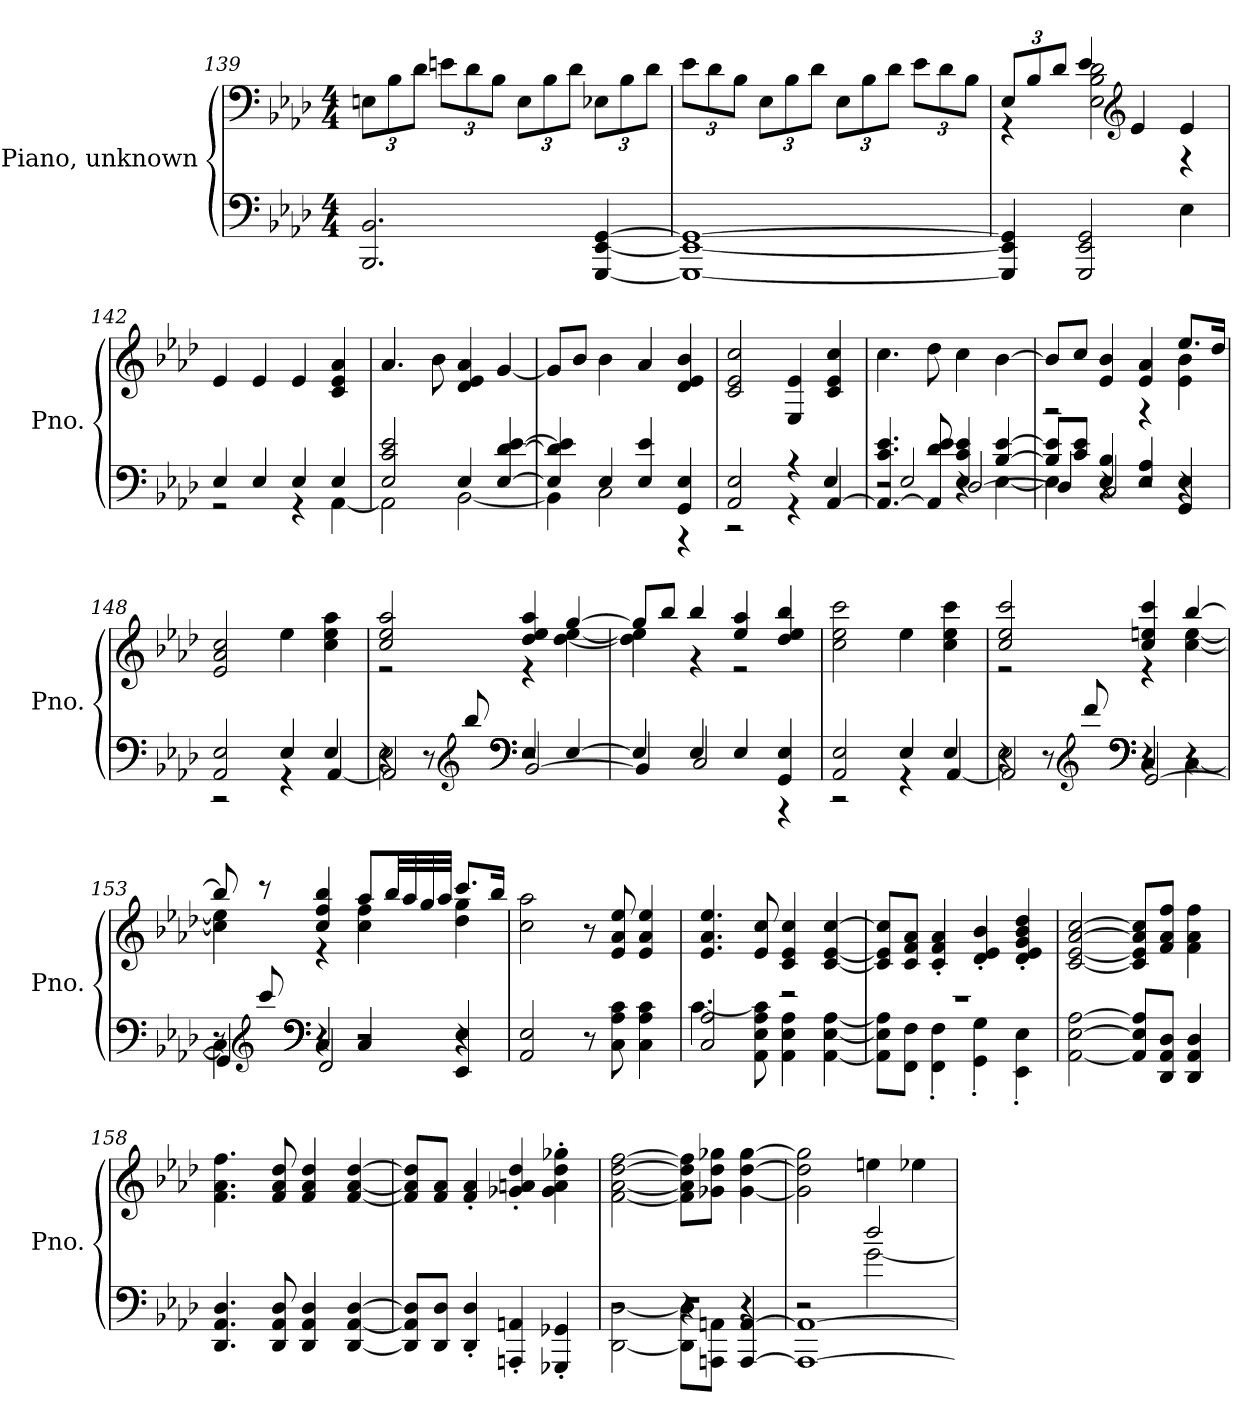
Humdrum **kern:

**kern	**kern
*part1	*part1
*staff2	*staff1
*I"Piano, unknown	*
*I'Pno.	*
*clefF4	*clefF4
*k[b-e-a-d-]	*k[b-e-a-d-]
*M4/4	*M4/4
*	*Xbrackettup
=139	=139
2.BBB-/ 2.BB-/	12En\L
.	12B-\
.	12d-\J
.	12en\L
.	12d-\
.	12B-\J
.	12E\L
.	12B-\
.	12d-\J
[4GGG/ [4EE-/ [4GG/	12E-X\L
.	12B-\
.	12d-\J
=140	=140
1GGG_ 1EE-_ 1GG_	12e-\L
.	12d-\
.	12B-\J
.	12E-\L
.	12B-\
.	12d-\J
.	12E-\L
.	12B-\
.	12d-\J
.	12e-\L
.	12d-\
.	12B-\J
!!LO:LB:g=z
=141	=141
*	*^
4GGG/] 4EE-/] 4GG/]	12E-/L	4r
.	12B-/	.
.	12d-/J	.
2GGG/ 2EE-/ 2GG/	4e-/	2E-\ 2B-\ 2d-\
*	*clefG2	*
.	4e-/	.
4E-\	4e-/	4r
*	*v	*v
=142	=142
*^	*
4E-/	2r	4e-/
4E-/	.	4e-/
4E-/	4r	4e-/
4E-/	[4AA-\	4c/ 4e-/ 4a-/
=143	=143	=143
2E-/ 2c/ 2e-/	2AA-\]	4.a-/
.	.	8b-\
4E-/	[2BB-\	4d-/ 4e-/ 4a-/
[4E-/ [4d-/ [4e-/	.	[4g/
=144	=144	=144
4E-/] 4d-/] 4e-/]	4BB-\]	8g/L]
.	.	8b-/J
4E-/	2C\	4b-\
4E-/ 4e-/	.	4a-/
4GG/ 4E-/	4r	4d-/ 4e-/ 4b-/
=145	=145	=145
2AA-/ 2E-/	2r	2c/ 2e-/ 2cc/
4r	4r	4E-/ 4e-/
[4AA-/	4E-/	4c/ 4e-/ 4cc/
=146	=146	=146
*	*^	*
4.AA-/_ 4.c/ 4.e-/	2r	2E-/	4.cc\
8AA-/] 8d-/ 8e-/	.	.	8dd-\
4E-/ 4c/ 4e-/	4r	[2D-/	4cc\
[4B-/ [4e-/	[4E-\	.	[4b-\
!!LO:PB:g=z
=147	=147	=147	=147
*	*	*	*^
8B-/] 8e-/]L	4E-\]	4D-/]	8b-/L]	2r
8c/ 8e-/J	.	.	8cc/J	.
4E-/ 4B-/	4r	2C/	4e-/ 4b-/	.
4E-/ 4A-/	2r	.	4e-/ 4a-/	4r
4GG/ 4E-/	.	4r	8.ee-/L	4e-\ 4b-\
.	.	.	16dd-/Jk	.
*	*v	*v	*	*
*	*	*v	*v
=148	=148	=148
2AA-/ 2E-/	2r	2e-/ 2a-/ 2cc/
4E-/	4r	4ee-\
4E-/	[4AA-/	4cc\ 4ee-\ 4aa-\
=149	=149	=149
*	*^	*^
4r	2E-\	2AA-/]	2cc/ 2ee-/ 2aa-/	2r
8r	.	.	.	.
*clefG2	*	*	*	*
8bb-/	.	.	.	.
*clefF4	*	*	*	*
4E-/	2r	[2BB-/	4dd-/ 4ee-/ 4aa-/	4r
[4E-/	.	.	[4gg/	[4dd-\ [4ee-\
*	*v	*v	*	*
=150	=150	=150	=150
4E-/]	4BB-/]	8gg/L]	4dd-\] 4ee-\]
.	.	8bb-/J	.
4E-/	2C/	4bb-/	4r
4E-/	.	4ee-/ 4aa-/	2r
4GG/ 4E-/	4r	4dd-/ 4ee-/ 4bb-/	.
*	*	*v	*v
=151	=151	=151
2AA-/ 2E-/	2r	2cc\ 2ee-\ 2ccc\
4E-/	4r	4ee-\
4E-/	[4AA-/	4cc\ 4ee-\ 4ccc\
!!LO:LB:g=z
=152	=152	=152
*	*^	*^
4r	2E-\	2AA-/]	2cc/ 2ee-/ 2ccc/	2r
8r	.	.	.	.
*clefG2	*	*	*	*
8ddd-/	.	.	.	.
*clefF4	*	*	*	*
4C/	4r	[2GG/	4cc/ 4een/ 4ccc/	4r
4r	[4C\	.	[4bb-/	[4cc\ [4ee\
=153	=153	=153	=153	=153
8r	4C\]	4GG/]	8bb-/]	4cc\] 4ee\]
*clefG2	*	*	*	*
8ccc/	.	.	8r	.
*clefF4	*	*	*	*
4C/	4r	2FF/	4cc/ 4ff/ 4bb-/	4r
4C/	2r	.	8aa-/L	4cc\ 4ff\
.	.	.	32bb-/LL	.
.	.	.	32aa-/	.
.	.	.	32gg/	.
.	.	.	32aa-/JJJ	.
4EE-/ 4E-/	.	4r	8.ccc/L	4dd-\ 4gg\
.	.	.	16bb-/Jk	.
*v	*v	*v	*	*
*	*v	*v
=154	=154
2AA-/ 2E-/	2cc\ 2aa-\
8r	8r
8C\ 8A-\ 8c\	8e-/ 8a-/ 8ee-/
4C\ 4A-\ 4c\	4e-/ 4a-/ 4ee-/
=155	=155
*^	*
2C/ 2A-/	[4.c\	4.e-/ 4.a-/ 4.ee-/
.	8AA-\ 8E-\ 8A-\ 8c\]	8e-/ 8cc/
2r	4AA-\ 4E-\ 4A-\	4c/ 4e-/ 4cc/
.	[4AA-\ [4E-\ [4A-\	[4c/ [4e-/ [4cc/
!!LO:LB:g=z
=156	=156	=156
1r	8AA-\] 8E-\] 8A-\]L	8c/] 8e-/] 8cc/]L
.	8FF\ 8F\J	8c/ 8f/ 8a-/J
.	4FF\' 4F\'	4c/' 4f/' 4a-/'
.	4GG\' 4G\'	4d-/' 4e-/' 4b-/'
.	4EE-\' 4E-\'	4d-/' 4e-/' 4g/' 4b-/' 4dd-/'
*v	*v	*
=157	=157
[2AA-\ [2E-\ [2A-\	[2c/ [2e-/ [2a-/ [2cc/
8AA-/] 8E-/] 8A-/]L	8c/] 8e-/] 8a-/] 8cc/]L
8DD-/ 8AA-/ 8D-/J	8f/ 8a-/ 8ff/J
4DD-/ 4AA-/ 4D-/	4f\ 4a-\ 4ff\
=158	=158
4.DD-/ 4.AA-/ 4.D-/	4.f\ 4.a-\ 4.ff\
8DD-/ 8AA-/ 8D-/	8f/ 8a-/ 8dd-/
4DD-/ 4AA-/ 4D-/	4f/ 4a-/ 4dd-/
[4DD-/ [4AA-/ [4D-/	[4f/ [4a-/ [4dd-/
=159	=159
8DD-/] 8AA-/] 8D-/]L	8f/] 8a-/] 8dd-/]L
8DD-/ 8D-/J	8f/ 8a-/J
4DD-/' 4D-/'	4f/' 4a-/'
4AAAn/' 4AAn/'	4g-X/' 4an/' 4dd-/'
4GGG-X/' 4GG-X/'	4g-\' 4a\' 4dd-\' 4gg-X\'
=160	=160
*^	*
*	*^	*
1r	[2DD-\ [2D-\	2r	[2f\ [2a-\ [2dd-\ [2ff\
.	8DD-\] 8D-\]L	4r	8f\] 8a-\] 8dd-\] 8ff\]L
.	8AAAn\ 8AAn\J	.	8g-X\ 8dd-\ 8gg-X\J
.	4r	[4AAA/ [4AA/	[4g-\ [4dd-\ [4gg-\
!!LO:LB:g=z
=161	=161	=161	=161
2r	2r	1AAA_ 1AA_	2g-\] 2dd-\] 2gg-\]
2dd-/	[2g\	.	4een\
.	.	.	4ee-X\
*v	*v	*v	*
=	=
*-	*-
